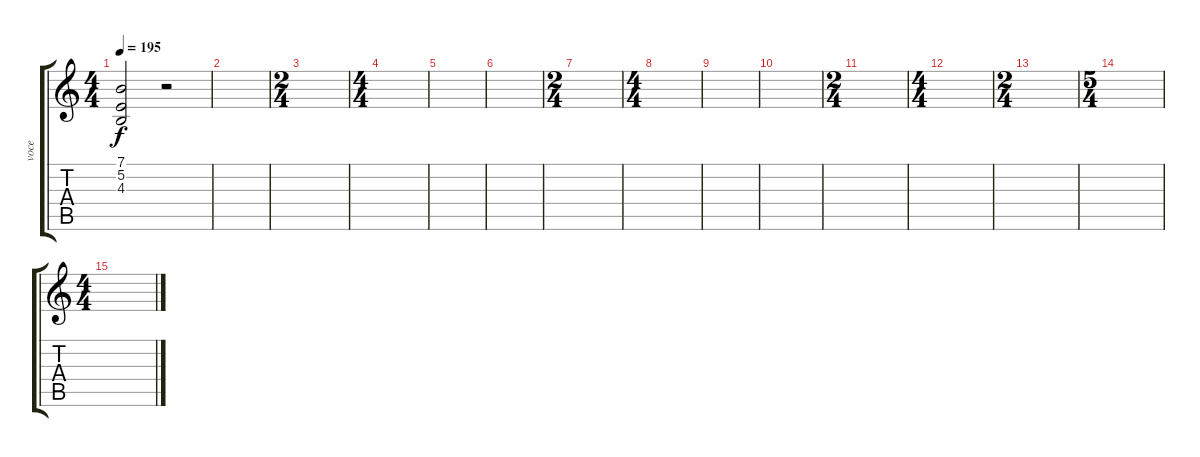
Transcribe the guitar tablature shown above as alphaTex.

\track ("voce" "voce") {instrument baritonesax}
\staff {score tabs}
\tuning (E4 B3 G3 D3 A2 E2) {hide}
\ts (4 4)
\tempo 195
\clef g2
\ks c
(7.1{t} 5.2{t} 4.3{t}).2{dy f} r.2 |
|
\ts (2 4)
|
\ts (4 4)
|
|
|
\ts (2 4)
|
\ts (4 4)
|
|
|
\ts (2 4)
|
\ts (4 4)
|
\ts (2 4)
|
\ts (5 4)
|
\ts (4 4)
